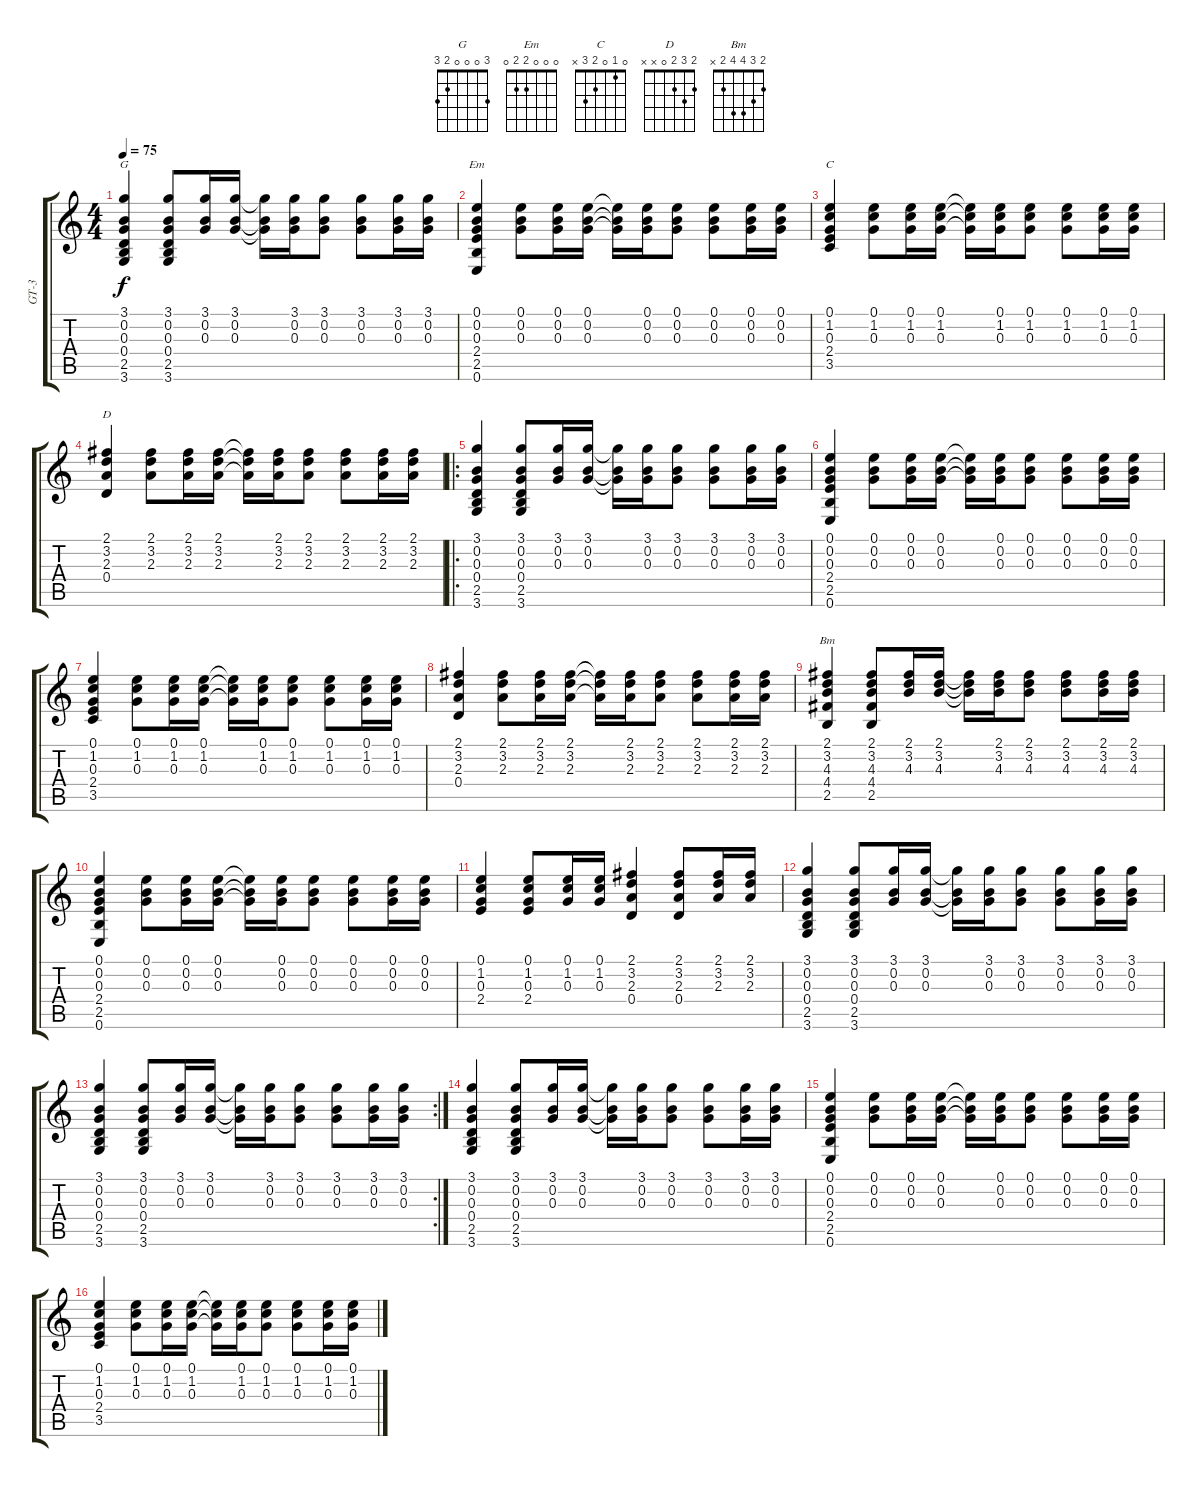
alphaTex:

\track ("GT-3 " "GT-3 ") {instrument electricguitarjazz}
\staff {score tabs}
\tuning (E4 B3 G3 D3 A2 E2) {hide}
\chord ("G" 3 0 0 0 2 3)
\chord ("Em" 0 0 0 2 2 0)
\chord ("C" 0 1 0 2 3 x)
\chord ("D" 2 3 2 0 x x)
\chord ("Bm" 2 3 4 4 2 x)
\ts (4 4)
\tempo 75
\clef g2
\ks c
(3.1 0.2 0.3 0.4 2.5 3.6).4{ch "G" dy f instrument electricguitarjazz} (3.1 0.2 0.3 0.4 2.5 3.6).8 (3.1 0.2 0.3).16 (3.1 0.2 0.3).16 (3.1{t} 0.2{t} 0.3{t}).16 (3.1 0.2 0.3).16 (3.1 0.2 0.3).8 (3.1 0.2 0.3).8 (3.1 0.2 0.3).16 (3.1 0.2 0.3).16 |
(0.1 0.2 0.3 2.4 2.5 0.6).4{ch "Em"} (0.1 0.2 0.3).8 (0.1 0.2 0.3).16 (0.1 0.2 0.3).16 (0.1{t} 0.2{t} 0.3{t}).16 (0.1 0.2 0.3).16 (0.1 0.2 0.3).8 (0.1 0.2 0.3).8 (0.1 0.2 0.3).16 (0.1 0.2 0.3).16 |
(0.1 1.2 0.3 2.4 3.5).4{ch "C"} (0.1 1.2 0.3).8 (0.1 1.2 0.3).16 (0.1 1.2 0.3).16 (0.1{t} 1.2{t} 0.3{t}).16 (0.1 1.2 0.3).16 (0.1 1.2 0.3).8 (0.1 1.2 0.3).8 (0.1 1.2 0.3).16 (0.1 1.2 0.3).16 |
(2.1 3.2 2.3 0.4).4{ch "D"} (2.1 3.2 2.3).8 (2.1 3.2 2.3).16 (2.1 3.2 2.3).16 (2.1{t} 3.2{t} 2.3{t}).16 (2.1 3.2 2.3).16 (2.1 3.2 2.3).8 (2.1 3.2 2.3).8 (2.1 3.2 2.3).16 (2.1 3.2 2.3).16 |
\ro
(3.1 0.2 0.3 0.4 2.5 3.6).4 (3.1 0.2 0.3 0.4 2.5 3.6).8 (3.1 0.2 0.3).16 (3.1 0.2 0.3).16 (3.1{t} 0.2{t} 0.3{t}).16 (3.1 0.2 0.3).16 (3.1 0.2 0.3).8 (3.1 0.2 0.3).8 (3.1 0.2 0.3).16 (3.1 0.2 0.3).16 |
(0.1 0.2 0.3 2.4 2.5 0.6).4 (0.1 0.2 0.3).8 (0.1 0.2 0.3).16 (0.1 0.2 0.3).16 (0.1{t} 0.2{t} 0.3{t}).16 (0.1 0.2 0.3).16 (0.1 0.2 0.3).8 (0.1 0.2 0.3).8 (0.1 0.2 0.3).16 (0.1 0.2 0.3).16 |
(0.1 1.2 0.3 2.4 3.5).4 (0.1 1.2 0.3).8 (0.1 1.2 0.3).16 (0.1 1.2 0.3).16 (0.1{t} 1.2{t} 0.3{t}).16 (0.1 1.2 0.3).16 (0.1 1.2 0.3).8 (0.1 1.2 0.3).8 (0.1 1.2 0.3).16 (0.1 1.2 0.3).16 |
(2.1 3.2 2.3 0.4).4 (2.1 3.2 2.3).8 (2.1 3.2 2.3).16 (2.1 3.2 2.3).16 (2.1{t} 3.2{t} 2.3{t}).16 (2.1 3.2 2.3).16 (2.1 3.2 2.3).8 (2.1 3.2 2.3).8 (2.1 3.2 2.3).16 (2.1 3.2 2.3).16 |
(2.1 3.2 4.3 4.4 2.5).4{ch "Bm"} (2.1 3.2 4.3 4.4 2.5).8 (2.1 3.2 4.3).16 (2.1 3.2 4.3).16 (2.1{t} 3.2{t} 4.3{t}).16 (2.1 3.2 4.3).16 (2.1 3.2 4.3).8 (2.1 3.2 4.3).8 (2.1 3.2 4.3).16 (2.1 3.2 4.3).16 |
(0.1 0.2 0.3 2.4 2.5 0.6).4 (0.1 0.2 0.3).8 (0.1 0.2 0.3).16 (0.1 0.2 0.3).16 (0.1{t} 0.2{t} 0.3{t}).16 (0.1 0.2 0.3).16 (0.1 0.2 0.3).8 (0.1 0.2 0.3).8 (0.1 0.2 0.3).16 (0.1 0.2 0.3).16 |
(0.1 1.2 0.3 2.4).4 (0.1 1.2 0.3 2.4).8 (0.1 1.2 0.3).16 (0.1 1.2 0.3).16 (2.1 3.2 2.3 0.4).4 (2.1 3.2 2.3 0.4).8 (2.1 3.2 2.3).16 (2.1 3.2 2.3).16 |
(3.1 0.2 0.3 0.4 2.5 3.6).4 (3.1 0.2 0.3 0.4 2.5 3.6).8 (3.1 0.2 0.3).16 (3.1 0.2 0.3).16 (3.1{t} 0.2{t} 0.3{t}).16 (3.1 0.2 0.3).16 (3.1 0.2 0.3).8 (3.1 0.2 0.3).8 (3.1 0.2 0.3).16 (3.1 0.2 0.3).16 |
\rc 2
(3.1 0.2 0.3 0.4 2.5 3.6).4 (3.1 0.2 0.3 0.4 2.5 3.6).8 (3.1 0.2 0.3).16 (3.1 0.2 0.3).16 (3.1{t} 0.2{t} 0.3{t}).16 (3.1 0.2 0.3).16 (3.1 0.2 0.3).8 (3.1 0.2 0.3).8 (3.1 0.2 0.3).16 (3.1 0.2 0.3).16 |
(3.1 0.2 0.3 0.4 2.5 3.6).4 (3.1 0.2 0.3 0.4 2.5 3.6).8 (3.1 0.2 0.3).16 (3.1 0.2 0.3).16 (3.1{t} 0.2{t} 0.3{t}).16 (3.1 0.2 0.3).16 (3.1 0.2 0.3).8 (3.1 0.2 0.3).8 (3.1 0.2 0.3).16 (3.1 0.2 0.3).16 |
(0.1 0.2 0.3 2.4 2.5 0.6).4 (0.1 0.2 0.3).8 (0.1 0.2 0.3).16 (0.1 0.2 0.3).16 (0.1{t} 0.2{t} 0.3{t}).16 (0.1 0.2 0.3).16 (0.1 0.2 0.3).8 (0.1 0.2 0.3).8 (0.1 0.2 0.3).16 (0.1 0.2 0.3).16 |
(0.1 1.2 0.3 2.4 3.5).4 (0.1 1.2 0.3).8 (0.1 1.2 0.3).16 (0.1 1.2 0.3).16 (0.1{t} 1.2{t} 0.3{t}).16 (0.1 1.2 0.3).16 (0.1 1.2 0.3).8 (0.1 1.2 0.3).8 (0.1 1.2 0.3).16 (0.1 1.2 0.3).16
